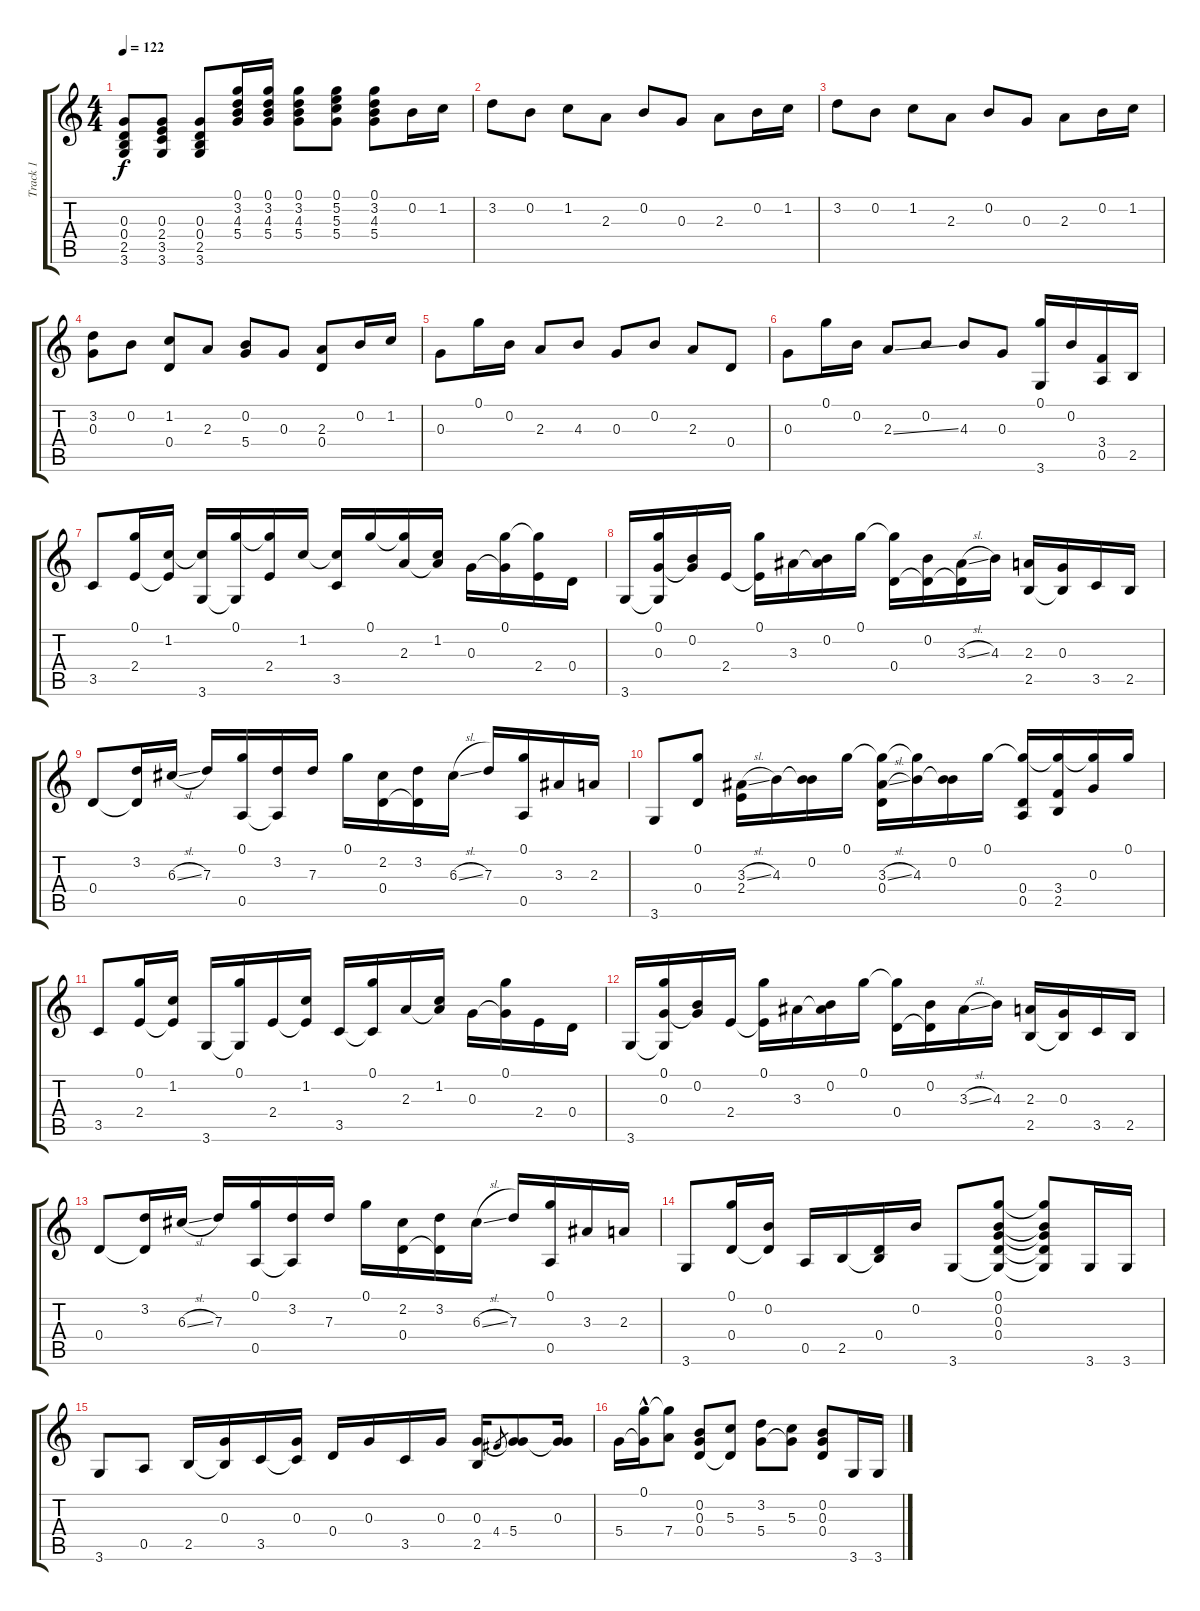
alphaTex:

\track ("Track 1" "Track 1") {instrument acousticguitarsteel}
\staff {score tabs}
\tuning (G4 B3 G3 D3 A2 E2) {hide}
\ts (4 4)
\tempo 122
\clef g2
\ks c
(0.3 0.4 2.5 3.6).8{dy f} (0.3 2.4 3.5 3.6).8 (0.3 0.4 2.5 3.6).8 (0.1 3.2 4.3 5.4).16 (0.1 3.2 4.3 5.4).16 (0.1 3.2 4.3 5.4).8 (0.1 5.2 5.3 5.4).8 (0.1 3.2 4.3 5.4).8 0.2.16 1.2.16 |
3.2.8 0.2.8 1.2.8 2.3.8 0.2.8 0.3.8 2.3.8 0.2.16 1.2.16 |
3.2.8 0.2.8 1.2.8 2.3.8 0.2.8 0.3.8 2.3.8 0.2.16 1.2.16 |
(3.2 0.3).8 0.2.8 (1.2 0.4).8 2.3.8 (0.2 5.4).8 0.3.8 (2.3 0.4).8 0.2.16 1.2.16 |
0.3.8 0.1.16 0.2.16 2.3.8 4.3.8 0.3.8 0.2.8 2.3.8 0.4.8 |
0.3.8 0.1.16 0.2.16 2.3{ss}.8 0.2.8 4.3.8 0.3.8 (0.1 3.6).16 0.2.16 (3.4 0.5).16 2.5.16 |
3.5.8 (0.1 2.4).16 (1.2 2.4{t}).16 (1.2{t} 3.6).16 (0.1 3.6{t}).16 (0.1{t} 2.4).16 1.2.16 (1.2{t} 3.5).16 0.1.16 (0.1{t} 2.3).16 (1.2 2.3{t}).16 0.3.16 (0.1 0.3{t}).16 (0.1{t} 2.4).16 0.4.16 |
3.6.16 (0.1 0.3 3.6{t}).16 (0.2 0.3{t}).16 2.4.16 (0.1 2.4{t}).16 3.3.16 (0.2 3.3{t}).16 0.1.16 (0.1{t} 0.4).16 (0.2 0.4{t}).16 (3.3{sl} 0.4{t}).16 4.3.16 (2.3 2.5).16 (0.3 2.5{t}).16 3.5.16 2.5.16 |
0.4.8 (3.2 0.4{t}).16 6.3{sl}.16 7.3.16 (0.1 0.5).16 (3.2 0.5{t}).16 7.3.16 0.1.16 (2.2 0.4).16 (3.2 0.4{t}).16 6.3{sl}.16 7.3.16 (0.1 0.5).16 3.3.16 2.3.16 |
3.6.8 (0.1 0.4).8 (3.3{sl} 2.4).16 4.3.16 (0.2 4.3{t}).16 0.1.16 (0.1{t} 3.3{sl} 0.4).16 (0.1{t} 4.3).16 (0.2 4.3{t}).16 0.1.16 (0.1{t} 0.4 0.5).16 (0.1{t} 3.4 2.5).16 (0.1{t} 0.3).16 0.1.16 |
3.5.8 (0.1 2.4).16 (1.2 2.4{t}).16 3.6.16 (0.1 3.6{t}).16 2.4.16 (1.2 2.4{t}).16 3.5.16 (0.1 3.5{t}).16 2.3.16 (1.2 2.3{t}).16 0.3.16 (0.1 0.3{t}).16 2.4.16 0.4.16 |
3.6.16 (0.1 0.3 3.6{t}).16 (0.2 0.3{t}).16 2.4.16 (0.1 2.4{t}).16 3.3.16 (0.2 3.3{t}).16 0.1.16 (0.1{t} 0.4).16 (0.2 0.4{t}).16 3.3{sl}.16 4.3.16 (2.3 2.5).16 (0.3 2.5{t}).16 3.5.16 2.5.16 |
0.4.8 (3.2 0.4{t}).16 6.3{sl}.16 7.3.16 (0.1 0.5).16 (3.2 0.5{t}).16 7.3.16 0.1.16 (2.2 0.4).16 (3.2 0.4{t}).16 6.3{sl}.16 7.3.16 (0.1 0.5).16 3.3.16 2.3.16 |
3.6.8 (0.1 0.4).16 (0.2 0.4{t}).16 0.5.16 2.5.16 (0.4 2.5{t}).16 0.2.16 3.6.8 (0.1 0.2 0.3 0.4 3.6{t}).8 (0.1{t} 0.2{t} 0.3{t} 0.4{t} 3.6{t}).8 3.6.16 3.6.16 |
3.6.8 0.5.8 2.5.16 (0.3 2.5{t}).16 3.5.16 (0.3 3.5{t}).16 0.4.16 0.3.16 3.5.16 0.3.16 (0.3 2.5).16 4.4.8{gr} (0.3{t} 5.4).8 (0.3 5.4{t}).16 |
5.4.16 (0.1{hac} 5.4{t}).16 (0.1{t} 7.4).8 (0.2 0.3 0.4).8 (5.3 0.4{t}).8 (3.2 5.4).8 (5.3 5.4{t}).8 (0.2 0.3 0.4).8 3.6.16 3.6.16
